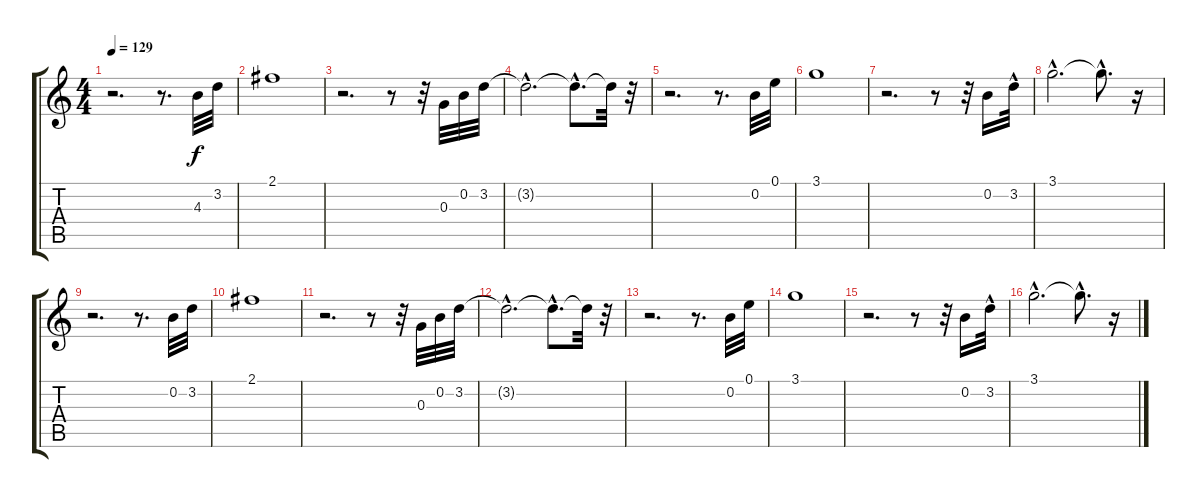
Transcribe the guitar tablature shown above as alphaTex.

\track "" {instrument acousticguitarsteel}
\staff {score tabs}
\tuning (E4 B3 G3 D3 A2 E2) {hide}
\ts (4 4)
\tempo 129
\clef g2
\ks c
r.2{d dy f} r.8{d} 4.3.32 3.2.32 |
2.1.1 |
r.2{d} r.8 r.32 0.3.32 0.2.32 3.2.32 |
3.2{hac t}.2{d} 3.2{hac t}.8{d} 3.2{t}.32 r.32 |
r.2{d} r.8{d} 0.2.32 0.1.32 |
3.1.1 |
r.2{d} r.8 r.32 0.2.16 3.2{hac}.32 |
3.1{hac}.2{d} 3.1{hac t}.8{d} r.16 |
r.2{d} r.8{d} 0.2.32 3.2.32 |
2.1.1 |
r.2{d} r.8 r.32 0.3.32 0.2.32 3.2.32 |
3.2{hac t}.2{d} 3.2{hac t}.8{d} 3.2{t}.32 r.32 |
r.2{d} r.8{d} 0.2.32 0.1.32 |
3.1.1 |
r.2{d} r.8 r.32 0.2.16 3.2{hac}.32 |
3.1{hac}.2{d} 3.1{hac t}.8{d} r.16
